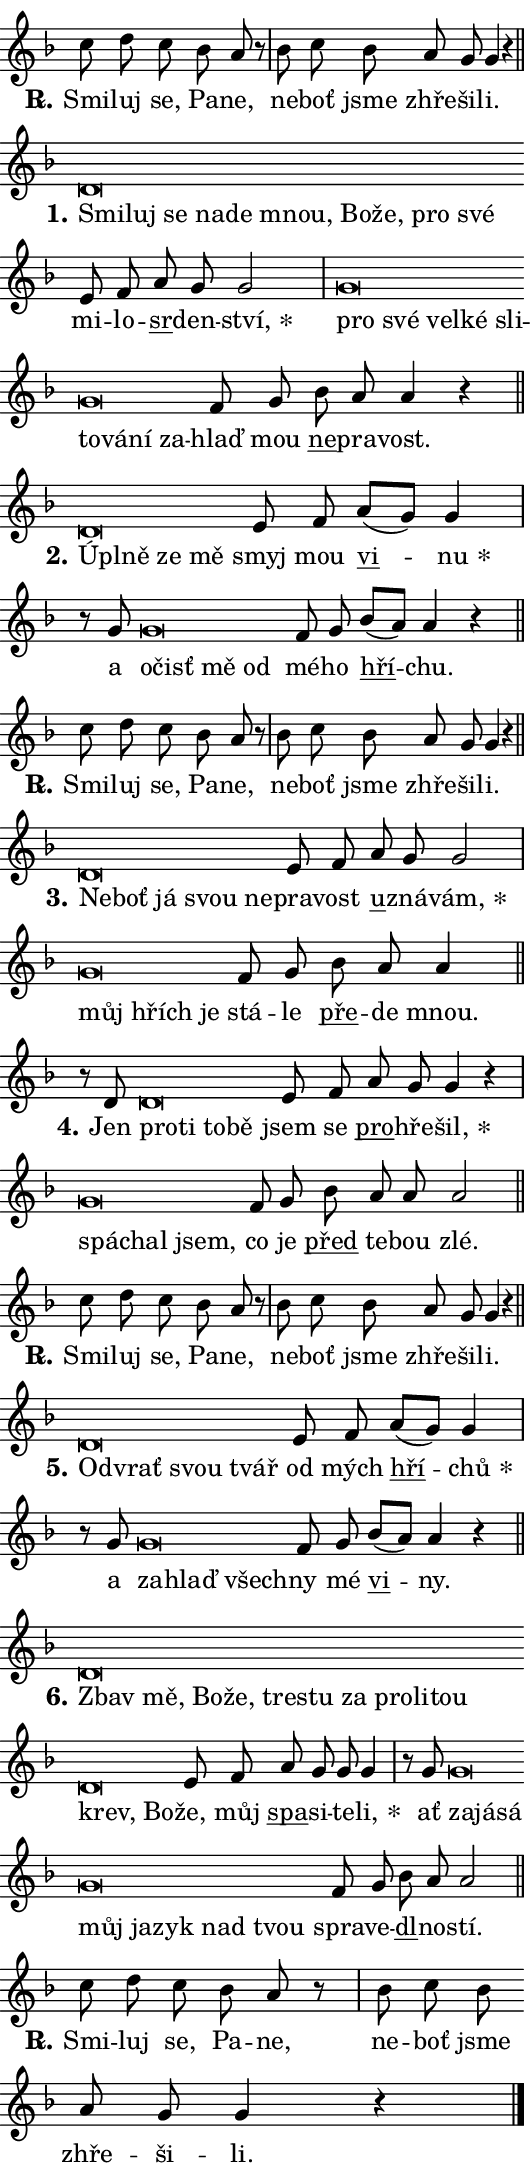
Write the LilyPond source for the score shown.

\version "2.24.0"
\header { tagline = "" }
\paper {
  indent = 0\cm
  top-margin = 0\cm
  right-margin = 0.13\cm % to fit lyric hyphens
  bottom-margin = 0\cm
  left-margin = 0\cm
  paper-width = 9\cm
  page-breaking = #ly:one-page-breaking
  system-system-spacing.basic-distance = #11
  score-system-spacing.basic-distance = #11
  ragged-last = ##f
}


%% Author: Thomas Morley
%% https://lists.gnu.org/archive/html/lilypond-user/2020-05/msg00002.html
#(define (line-position grob)
"Returns position of @var[grob} in current system:
   @code{'start}, if at first time-step
   @code{'end}, if at last time-step
   @code{'middle} otherwise
"
  (let* ((col (ly:item-get-column grob))
         (ln (ly:grob-object col 'left-neighbor))
         (rn (ly:grob-object col 'right-neighbor))
         (col-to-check-left (if (ly:grob? ln) ln col))
         (col-to-check-right (if (ly:grob? rn) rn col))
         (break-dir-left
           (and
             (ly:grob-property col-to-check-left 'non-musical #f)
             (ly:item-break-dir col-to-check-left)))
         (break-dir-right
           (and
             (ly:grob-property col-to-check-right 'non-musical #f)
             (ly:item-break-dir col-to-check-right))))
        (cond ((eqv? 1 break-dir-left) 'start)
              ((eqv? -1 break-dir-right) 'end)
              (else 'middle))))

#(define (tranparent-at-line-position vctor)
  (lambda (grob)
  "Relying on @code{line-position} select the relevant enry from @var{vctor}.
Used to determine transparency,"
    (case (line-position grob)
      ((end) (not (vector-ref vctor 0)))
      ((middle) (not (vector-ref vctor 1)))
      ((start) (not (vector-ref vctor 2))))))

noteHeadBreakVisibility =
#(define-music-function (break-visibility)(vector?)
"Makes @code{NoteHead}s transparent relying on @var{break-visibility}"
#{
  \override NoteHead.transparent =
    #(tranparent-at-line-position break-visibility)
#})

#(define delete-ledgers-for-transparent-note-heads
  (lambda (grob)
    "Reads whether a @code{NoteHead} is transparent.
If so this @code{NoteHead} is removed from @code{'note-heads} from
@var{grob}, which is supposed to be @code{LedgerLineSpanner}.
As a result ledgers are not printed for this @code{NoteHead}"
    (let* ((nhds-array (ly:grob-object grob 'note-heads))
           (nhds-list
             (if (ly:grob-array? nhds-array)
                 (ly:grob-array->list nhds-array)
                 '()))
           ;; Relies on the transparent-property being done before
           ;; Staff.LedgerLineSpanner.after-line-breaking is executed.
           ;; This is fragile ...
           (to-keep
             (remove
               (lambda (nhd)
                 (ly:grob-property nhd 'transparent #f))
               nhds-list)))
      ;; TODO find a better method to iterate over grob-arrays, similiar
      ;; to filter/remove etc for lists
      ;; For now rebuilt from scratch
      (set! (ly:grob-object grob 'note-heads)  '())
      (for-each
        (lambda (nhd)
          (ly:pointer-group-interface::add-grob grob 'note-heads nhd))
        to-keep))))

squashNotes = {
  \override NoteHead.X-extent = #'(-0.2 . 0.2)
  \override NoteHead.Y-extent = #'(-0.75 . 0)
  \override NoteHead.stencil =
    #(lambda (grob)
       (let ((pos (ly:grob-property grob 'staff-position)))
         (begin
           (if (< pos -7) (display "ERROR: Lower brevis then expected\n") (display ""))
           (if (<= pos -6) ly:text-interface::print ly:note-head::print))))
}
unSquashNotes = {
  \revert NoteHead.X-extent
  \revert NoteHead.Y-extent
  \revert NoteHead.stencil
}

hideNotes = \noteHeadBreakVisibility #begin-of-line-visible
unHideNotes = \noteHeadBreakVisibility #all-visible

% work-around for resetting accidentals
% https://lilypond.org/doc/v2.23/Documentation/notation/displaying-rhythms#unmetered-music
cadenzaMeasure = {
  \cadenzaOff
  \partial 1024 s1024
  \cadenzaOn
}

#(define-markup-command (accent layout props text) (markup?)
  "Underline accented syllable"
  (interpret-markup layout props
    #{\markup \override #'(offset . 4.3) \underline { #text }#}))

responsum = \markup \concat {
  "R" \hspace #-1.05 \path #0.1 #'((moveto 0 0.07) (lineto 0.9 0.8)) \hspace #0.05 "."
}

spaceSize = #0.6828661417322834 % exact space size for TeX Gyre Schola

\layout {
  \context {
    \Staff
    \remove "Time_signature_engraver"
    \override LedgerLineSpanner.after-line-breaking = #delete-ledgers-for-transparent-note-heads
  }
  \context {
    \Lyrics {
      \override LyricSpace.minimum-distance = \spaceSize
      \override LyricText.font-name = #"TeX Gyre Schola"
      \override LyricText.font-size = 1
      \override StanzaNumber.font-name = #"TeX Gyre Schola Bold"
      \override StanzaNumber.font-size = 1
    }
  }
  \context {
    \Score 
    \override NoteHead.text =
      #(lambda (grob) 
        (let ((pos (ly:grob-property grob 'staff-position)))
          #{\markup {
            \combine
              \halign #-0.55 \raise #(if (= pos -6) 0 0.5) \override #'(thickness . 2) \draw-line #'(3.2 . 0)
              \musicglyph "noteheads.sM1"
          }#}))
  }
}

% magnetic-lyrics.ily
%
%   written by
%     Jean Abou Samra <jean@abou-samra.fr>
%     Werner Lemberg <wl@gnu.org>
%
%   adapted by
%     Jiri Hon <jiri.hon@gmail.com>
%
% Version 2022-Apr-15

% https://www.mail-archive.com/lilypond-user@gnu.org/msg149350.html

#(define (Left_hyphen_pointer_engraver context)
   "Collect syllable-hyphen-syllable occurrences in lyrics and store
them in properties.  This engraver only looks to the left.  For
example, if the lyrics input is @code{foo -- bar}, it does the
following.

@itemize @bullet
@item
Set the @code{text} property of the @code{LyricHyphen} grob between
@q{foo} and @q{bar} to @code{foo}.

@item
Set the @code{left-hyphen} property of the @code{LyricText} grob with
text @q{foo} to the @code{LyricHyphen} grob between @q{foo} and
@q{bar}.
@end itemize

Use this auxiliary engraver in combination with the
@code{lyric-@/text::@/apply-@/magnetic-@/offset!} hook."
   (let ((hyphen #f)
         (text #f))
     (make-engraver
      (acknowledgers
       ((lyric-syllable-interface engraver grob source-engraver)
        (set! text grob)))
      (end-acknowledgers
       ((lyric-hyphen-interface engraver grob source-engraver)
        ;(when (not (grob::has-interface grob 'lyric-space-interface))
          (set! hyphen grob)));)
      ((stop-translation-timestep engraver)
       (when (and text hyphen)
         (ly:grob-set-object! text 'left-hyphen hyphen))
       (set! text #f)
       (set! hyphen #f)))))

#(define (lyric-text::apply-magnetic-offset! grob)
   "If the space between two syllables is less than the value in
property @code{LyricText@/.details@/.squash-threshold}, move the right
syllable to the left so that it gets concatenated with the left
syllable.

Use this function as a hook for
@code{LyricText@/.after-@/line-@/breaking} if the
@code{Left_@/hyphen_@/pointer_@/engraver} is active."
   (let ((hyphen (ly:grob-object grob 'left-hyphen #f)))
     (when hyphen
       (let ((left-text (ly:spanner-bound hyphen LEFT)))
         (when (grob::has-interface left-text 'lyric-syllable-interface)
           (let* ((common (ly:grob-common-refpoint grob left-text X))
                  (this-x-ext (ly:grob-extent grob common X))
                  (left-x-ext
                   (begin
                     ;; Trigger magnetism for left-text.
                     (ly:grob-property left-text 'after-line-breaking)
                     (ly:grob-extent left-text common X)))
                  ;; `delta` is the gap width between two syllables.
                  (delta (- (interval-start this-x-ext)
                            (interval-end left-x-ext)))
                  (details (ly:grob-property grob 'details))
                  (threshold (assoc-get 'squash-threshold details 0.2)))
             (when (< delta threshold)
               (let* (;; We have to manipulate the input text so that
                      ;; ligatures crossing syllable boundaries are not
                      ;; disabled.  For languages based on the Latin
                      ;; script this is essentially a beautification.
                      ;; However, for non-Western scripts it can be a
                      ;; necessity.
                      (lt (ly:grob-property left-text 'text))
                      (rt (ly:grob-property grob 'text))
                      (is-space (grob::has-interface hyphen 'lyric-space-interface))
                      (space (if is-space " " ""))
                      (extra-delta (if is-space spaceSize 0))
                      ;; Append new syllable.
                      (ltrt-space (if (and (string? lt) (string? rt))
                                (string-append lt space rt)
                                (make-concat-markup (list lt space rt))))
                      ;; Right-align `ltrt` to the right side.
                      (ltrt-space-markup (grob-interpret-markup
                               grob
                               (make-translate-markup
                                (cons (interval-length this-x-ext) 0)
                                (make-right-align-markup ltrt-space)))))
                 (begin
                   ;; Don't print `left-text`.
                   (ly:grob-set-property! left-text 'stencil #f)
                   ;; Set text and stencil (which holds all collected
                   ;; syllables so far) and shift it to the left.
                   (ly:grob-set-property! grob 'text ltrt-space)
                   (ly:grob-set-property! grob 'stencil ltrt-space-markup)
                   (ly:grob-translate-axis! grob (- (- delta extra-delta)) X))))))))))


#(define (lyric-hyphen::displace-bounds-first grob)
   ;; Make very sure this callback isn't triggered too early.
   (let ((left (ly:spanner-bound grob LEFT))
         (right (ly:spanner-bound grob RIGHT)))
     (ly:grob-property left 'after-line-breaking)
     (ly:grob-property right 'after-line-breaking)
     (ly:lyric-hyphen::print grob)))

squashThreshold = #0.4

\layout {
  \context {
    \Lyrics
    \consists #Left_hyphen_pointer_engraver
    \override LyricText.after-line-breaking =
      #lyric-text::apply-magnetic-offset!
    \override LyricHyphen.stencil = #lyric-hyphen::displace-bounds-first
    \override LyricText.details.squash-threshold = \squashThreshold
    \override LyricHyphen.minimum-distance = 0
    \override LyricHyphen.minimum-length = \squashThreshold
  }
}

squashText = \override LyricText.details.squash-threshold = 9999
unSquashText = \override LyricText.details.squash-threshold = \squashThreshold

leftText = \override LyricText.self-alignment-X = #LEFT
unLeftText = \revert LyricText.self-alignment-X

starOffset = #(lambda (grob) 
                (let ((x_offset (ly:self-alignment-interface::aligned-on-x-parent grob)))
                  (if (= x_offset 0) 0 (+ x_offset 1.2))))

star = #(define-music-function (syllable)(string?)
"Append star separator at the end of a syllable"
#{
  \once \override LyricText.X-offset = #starOffset
  \lyricmode { \markup {
    #syllable
    \override #'((font-name . "TeX Gyre Schola Bold")) \hspace #0.2 \lower #0.65 \larger "*"
  } }
#})

starAccent = #(define-music-function (syllable)(string?)
"Append star separator at the end of a syllable and make accent"
#{
  \once \override LyricText.X-offset = #starOffset
  \lyricmode { \markup {
    \accent #syllable
    \override #'((font-name . "TeX Gyre Schola Bold")) \hspace #0.2 \lower #0.65 \larger "*"
  } }
#})

breath = #(define-music-function (syllable)(string?)
"Append breathing indicator at the end of a syllable"
#{
  \lyricmode { \markup { #syllable "+" } }
#})

optionalBreath = #(define-music-function (syllable)(string?)
"Append optional breathing indicator at the end of a syllable"
#{
  \lyricmode { \markup { #syllable "(+)" } }
#})


\score {
    <<
        \new Voice = "melody" { \cadenzaOn \key f \major \relative { c''8 d c bes a r \cadenzaMeasure \bar "|" bes c bes \bar "" a g g4 r \cadenzaMeasure \bar "||" \break } }
        \new Lyrics \lyricsto "melody" { \lyricmode { \set stanza = \responsum
Smi -- luj se, Pa -- ne, ne -- boť jsme zhře -- ši -- li. } }
    >>
    \layout {}
}

\score {
    <<
        \new Voice = "melody" { \cadenzaOn \key f \major \relative { \squashNotes d'\breve*1/16 \hideNotes \breve*1/16 \bar "" \breve*1/16 \bar "" \breve*1/16 \bar "" \breve*1/16 \bar "" \breve*1/16 \bar "" \breve*1/16 \bar "" \breve*1/16 \bar "" \breve*1/16 \breve*1/16 \bar "" \unHideNotes \unSquashNotes e8 f \bar "" a g g2 \cadenzaMeasure \bar "|" \squashNotes g\breve*1/16 \hideNotes \breve*1/16 \bar "" \breve*1/16 \bar "" \breve*1/16 \bar "" \breve*1/16 \bar "" \breve*1/16 \bar "" \breve*1/16 \bar "" \breve*1/16 \breve*1/16 \bar "" \unHideNotes \unSquashNotes f8 g \bar "" bes a a4 r \cadenzaMeasure \bar "||" \break } }
        \new Lyrics \lyricsto "melody" { \lyricmode { \set stanza = "1."
\leftText Smi -- \squashText luj se na -- de mnou, Bo -- že, pro své \unLeftText \unSquashText mi -- lo -- \markup \accent sr -- den -- \star ství, \leftText pro \squashText své vel -- ké sli -- to -- vá -- ní za -- \unLeftText \unSquashText hlaď mou \markup \accent ne -- pra -- vost. } }
    >>
    \layout {}
}

\score {
    <<
        \new Voice = "melody" { \cadenzaOn \key f \major \relative { \squashNotes d'\breve*1/16 \hideNotes \breve*1/16 \bar "" \breve*1/16 \breve*1/16 \bar "" \unHideNotes \unSquashNotes e8 f \bar "" a[( g)] g4 \cadenzaMeasure \bar "|" r8 g8 \squashNotes g\breve*1/16 \hideNotes \breve*1/16 \bar "" \breve*1/16 \breve*1/16 \bar "" \unHideNotes \unSquashNotes f8 g \bar "" bes[( a)] a4 r \cadenzaMeasure \bar "||" \break } }
        \new Lyrics \lyricsto "melody" { \lyricmode { \set stanza = "2."
\leftText Úpl -- \squashText ně ze mě \unLeftText \unSquashText smyj mou \markup \accent vi -- \star nu a \leftText o -- \squashText čisť mě od \unLeftText \unSquashText mé -- ho \markup \accent hří -- chu. } }
    >>
    \layout {}
}

\score {
    <<
        \new Voice = "melody" { \cadenzaOn \key f \major \relative { c''8 d c bes a r \cadenzaMeasure \bar "|" bes c bes \bar "" a g g4 r \cadenzaMeasure \bar "||" \break } }
        \new Lyrics \lyricsto "melody" { \lyricmode { \set stanza = \responsum
Smi -- luj se, Pa -- ne, ne -- boť jsme zhře -- ši -- li. } }
    >>
    \layout {}
}

\score {
    <<
        \new Voice = "melody" { \cadenzaOn \key f \major \relative { \squashNotes d'\breve*1/16 \hideNotes \breve*1/16 \bar "" \breve*1/16 \bar "" \breve*1/16 \breve*1/16 \bar "" \unHideNotes \unSquashNotes e8 f \bar "" a g g2 \cadenzaMeasure \bar "|" \squashNotes g\breve*1/16 \hideNotes \breve*1/16 \breve*1/16 \bar "" \unHideNotes \unSquashNotes f8 g \bar "" bes a a4 \cadenzaMeasure \bar "||" \break } }
        \new Lyrics \lyricsto "melody" { \lyricmode { \set stanza = "3."
\leftText Ne -- \squashText boť já svou ne -- \unLeftText \unSquashText pra -- vost \markup \accent u -- zná -- \star vám, \leftText můj \squashText hřích je \unLeftText \unSquashText stá -- le \markup \accent pře -- de mnou. } }
    >>
    \layout {}
}

\score {
    <<
        \new Voice = "melody" { \cadenzaOn \key f \major \relative { r8 d'8 \squashNotes d\breve*1/16 \hideNotes \breve*1/16 \bar "" \breve*1/16 \breve*1/16 \bar "" \unHideNotes \unSquashNotes e8 f \bar "" a g g4 r \cadenzaMeasure \bar "|" \squashNotes g\breve*1/16 \hideNotes \breve*1/16 \breve*1/16 \bar "" \unHideNotes \unSquashNotes f8 g \bar "" bes a a a2 \cadenzaMeasure \bar "||" \break } }
        \new Lyrics \lyricsto "melody" { \lyricmode { \set stanza = "4."
Jen \leftText pro -- \squashText ti to -- bě \unLeftText \unSquashText jsem se \markup \accent pro -- hře -- \star šil, \leftText spá -- \squashText chal jsem, \unLeftText \unSquashText co je \markup \accent před te -- bou zlé. } }
    >>
    \layout {}
}

\score {
    <<
        \new Voice = "melody" { \cadenzaOn \key f \major \relative { c''8 d c bes a r \cadenzaMeasure \bar "|" bes c bes \bar "" a g g4 r \cadenzaMeasure \bar "||" \break } }
        \new Lyrics \lyricsto "melody" { \lyricmode { \set stanza = \responsum
Smi -- luj se, Pa -- ne, ne -- boť jsme zhře -- ši -- li. } }
    >>
    \layout {}
}

\score {
    <<
        \new Voice = "melody" { \cadenzaOn \key f \major \relative { \squashNotes d'\breve*1/16 \hideNotes \breve*1/16 \bar "" \breve*1/16 \breve*1/16 \bar "" \unHideNotes \unSquashNotes e8 f \bar "" a[( g)] g4 \cadenzaMeasure \bar "|" r8 g8 \squashNotes g\breve*1/16 \hideNotes \breve*1/16 \breve*1/16 \bar "" \unHideNotes \unSquashNotes f8 g \bar "" bes[( a)] a4 r \cadenzaMeasure \bar "||" \break } }
        \new Lyrics \lyricsto "melody" { \lyricmode { \set stanza = "5."
\leftText Od -- \squashText vrať svou tvář \unLeftText \unSquashText od mých \markup \accent hří -- \star chů a \leftText za -- \squashText hlaď všech -- \unLeftText \unSquashText ny mé \markup \accent vi -- ny. } }
    >>
    \layout {}
}

\score {
    <<
        \new Voice = "melody" { \cadenzaOn \key f \major \relative { \squashNotes d'\breve*1/16 \hideNotes \breve*1/16 \bar "" \breve*1/16 \bar "" \breve*1/16 \bar "" \breve*1/16 \bar "" \breve*1/16 \bar "" \breve*1/16 \bar "" \breve*1/16 \bar "" \breve*1/16 \bar "" \breve*1/16 \bar "" \breve*1/16 \breve*1/16 \bar "" \unHideNotes \unSquashNotes e8 f \bar "" a g g g4 \cadenzaMeasure \bar "|" r8 g8 \squashNotes g\breve*1/16 \hideNotes \breve*1/16 \bar "" \breve*1/16 \bar "" \breve*1/16 \bar "" \breve*1/16 \bar "" \breve*1/16 \bar "" \breve*1/16 \breve*1/16 \bar "" \unHideNotes \unSquashNotes f8 g \bar "" bes a a2 \cadenzaMeasure \bar "||" \break } }
        \new Lyrics \lyricsto "melody" { \lyricmode { \set stanza = "6."
\leftText Zbav \squashText mě, Bo -- že, tre -- stu za pro -- li -- tou krev, Bo -- \unLeftText \unSquashText že, můj \markup \accent spa -- si -- te -- \star li, ať \leftText za -- \squashText já -- sá můj ja -- zyk nad tvou \unLeftText \unSquashText spra -- ve -- \markup \accent dl -- no -- stí. } }
    >>
    \layout {}
}

\score {
    <<
        \new Voice = "melody" { \cadenzaOn \key f \major \relative { c''8 d c bes a r \cadenzaMeasure \bar "|" bes c bes \bar "" a g g4 r \cadenzaMeasure \bar "||" \break } \bar "|." }
        \new Lyrics \lyricsto "melody" { \lyricmode { \set stanza = \responsum
Smi -- luj se, Pa -- ne, ne -- boť jsme zhře -- ši -- li. } }
    >>
    \layout {}
}
